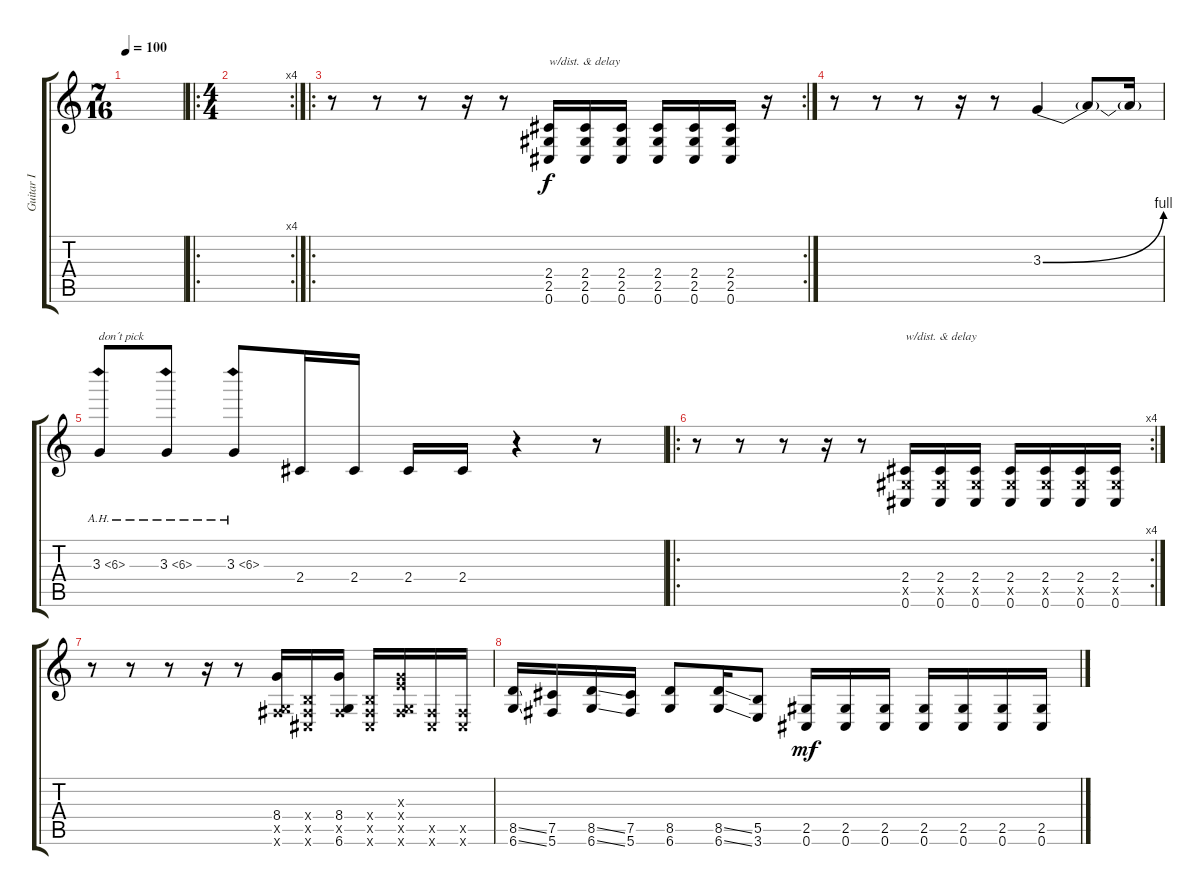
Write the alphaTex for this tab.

\track ("Guitar I" "Guitar I") {instrument distortionguitar}
\staff {score tabs}
\tuning (Db4 Ab3 E3 B2 Gb2 Db2) {hide}
\ts (7 16)
\tempo 100
\clef g2
\ks c
|
\ro
\rc 4
\ts (4 4)
|
\ro
\rc 2
r.8 r.8 r.8 r.16 r.8 (2.4 2.5 0.6).16{txt "w/dist. & delay"} (2.4 2.5 0.6).16 (2.4 2.5 0.6).16 (2.4 2.5 0.6).16 (2.4 2.5 0.6).16 (2.4 2.5 0.6).16 r.16 |
r.8 r.8 r.8 r.16 r.8 3.3{be (bend 0 0 60 4)}.4 3.3{t}.8 3.3{t}.16 |
3.3{ah 3}.8{txt "don´t pick"} 3.3{ah 3}.8 3.3{ah 3}.8 2.4.16 2.4.16 2.4.16 2.4.16 r.4 r.8 |
\ro
\rc 4
r.8 r.8 r.8 r.16 r.8 (2.4 2.5{x} 0.6).16{txt "w/dist. & delay"} (2.4 2.5{x} 0.6).16 (2.4 2.5{x} 0.6).16 (2.4 2.5{x} 0.6).16 (2.4 2.5{x} 0.6).16 (2.4 2.5{x} 0.6).16 (2.4 2.5{x} 0.6).16 |
r.8 r.8 r.8 r.16 r.8 (8.4 0.5{x} 6.6{x}).16 (0.4{x} 0.5{x} 0.6{x}).16 (8.4 0.5{x} 6.6).16 (0.4{x} 0.5{x} 0.6{x}).16 (0.3{x} 8.4{x} 0.5{x} 6.6{x}).16 (0.5{x} 0.6{x}).16 (0.5{x} 0.6{x}).16 |
(8.5{ss} 6.6{ss}).16 (7.5 5.6).16 (8.5{ss} 6.6{ss}).16 (7.5 5.6).16 (8.5 6.6).8 (8.5{ss} 6.6{ss}).16 (5.5 3.6).8 (2.5 0.6).16{dy mf} (2.5 0.6).16 (2.5 0.6).16 (2.5 0.6).16 (2.5 0.6).16 (2.5 0.6).16 (2.5 0.6).16
